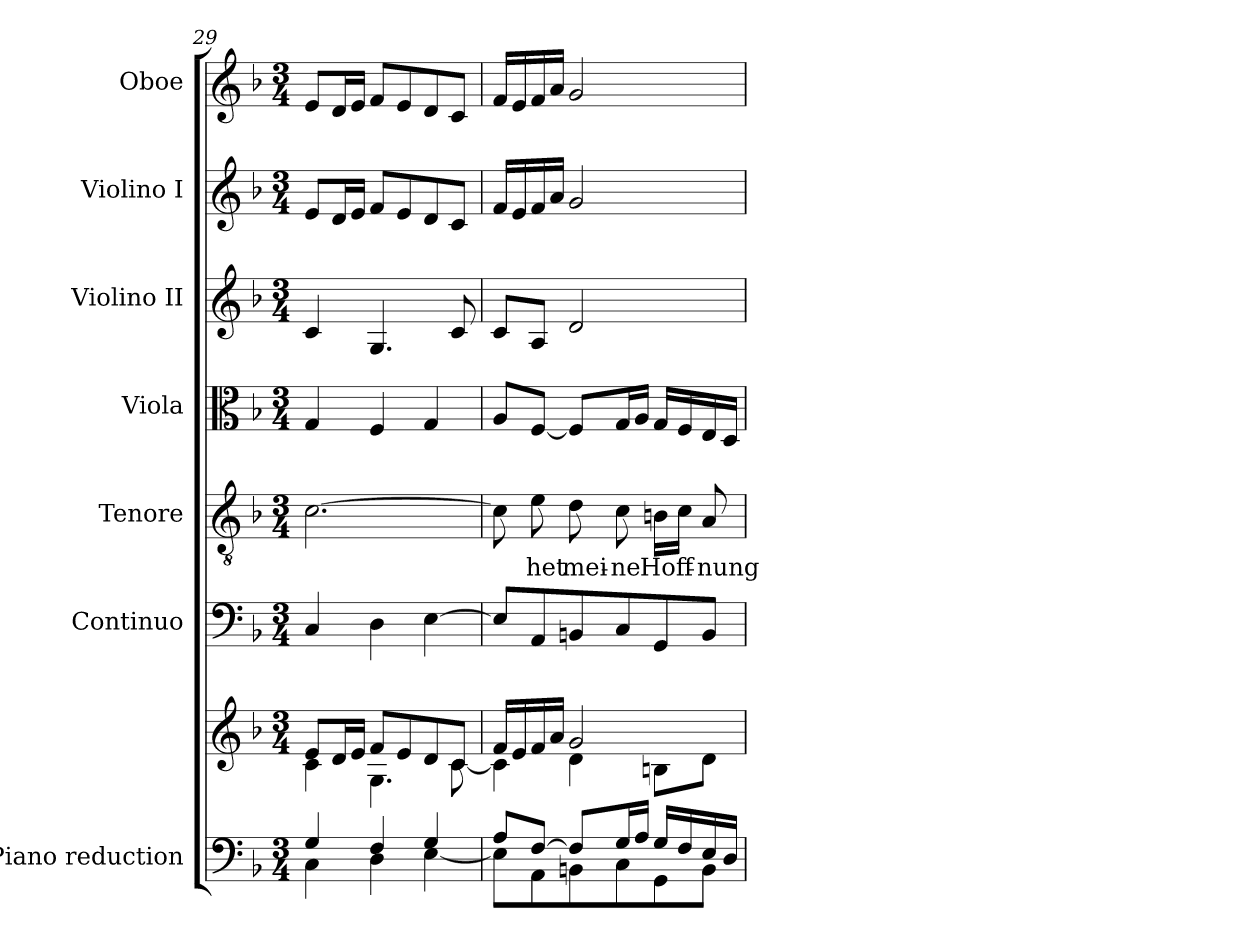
**kern	**kern	**kern	**kern	**text	**kern	**kern	**kern	**kern
*part7	*part7	*part6	*part5	*part5	*part4	*part3	*part2	*part1
*staff8	*staff7	*staff6	*staff5	*staff5	*staff4	*staff3	*staff2	*staff1
*I"Piano reduction	*	*I"Continuo	*I"Tenore	*	*I"Viola	*I"Violino II	*I"Violino I	*I"Oboe
*I'Pno	*	*	*	*	*I'Vla	*I'Vln	*I'Vln	*I'Ob
!!LO:LB:g=z
*clefF4	*clefG2	*clefF4	*clefGv2	*	*clefC3	*clefG2	*clefG2	*clefG2
*k[b-]	*k[b-]	*k[b-]	*k[b-]	*	*k[b-]	*k[b-]	*k[b-]	*k[b-]
*M3/4	*M3/4	*M3/4	*M3/4	*	*M3/4	*M3/4	*M3/4	*M3/4
=29	=29	=29	=29	=29	=29	=29	=29	=29
*^	*^	*	*	*	*	*	*	*
4G/	4C\	8e/L	4c\	4C/	[2.c\	.	4G/	4c/	8e/L	8e/L
.	.	16d/L	.	.	.	.	.	.	16d/L	16d/L
.	.	16e/JJ	.	.	.	.	.	.	16e/JJ	16e/JJ
4F/	4D\	8f/L	4.G\	4D\	.	.	4F/	4.G/	8f/L	8f/L
.	.	8e/	.	.	.	.	.	.	8e/	8e/
4G/	[4E\	8d/	.	[4E\	.	.	4G/	.	8d/	8d/
.	.	8c/J	[8c\	.	.	.	.	8c/	8c/J	8c/J
=30	=30	=30	=30	=30	=30	=30	=30	=30	=30	=30
8A/L	8E\L]	16f/LL	4c\]	8E/L]	8c\]	.	8A/L	8c/L	16f/LL	16f/LL
.	.	16e/	.	.	.	.	.	.	16e/	16e/
!	!	!	!	!	!	!LO:LY:b	!	!	!	!
[8F/J	8AA\	16f/	.	8AA/	8e\	-het	[8F/J	8A/J	16f/	16f/
.	.	16a/JJ	.	.	.	.	.	.	16a/JJ	16a/JJ
!	!	!	!	!	!	!LO:LY:b	!	!	!	!
8F/L]	8BBn\	2g/	4d\	8BBn/	8d\	mei-	8F/L]	2d/	2g/	2g/
!	!	!	!	!	!	!LO:LY:b	!	!	!	!
16G/L	8C\	.	.	8C/	8c\	-ne	16G/L	.	.	.
16A/JJ	.	.	.	.	.	.	16A/JJ	.	.	.
!	!	!	!	!	!	!LO:LY:b	!	!	!	!
16G/LL	8GG\	.	8Bn\L	8GG/	16Bn\LL	Hoff-	16G/LL	.	.	.
16F/	.	.	.	.	16c\JJ	.	16F/	.	.	.
!	!	!	!	!	!	!LO:LY:b	!	!	!	!
16E/	8BB\J	.	8d\J	8BB/J	8A/	-nung	16E/	.	.	.
16D/JJ	.	.	.	.	.	.	16D/JJ	.	.	.
*v	*v	*	*	*	*	*	*	*	*	*
*	*v	*v	*	*	*	*	*	*	*
=	=	=	=	=	=	=	=	=
*-	*-	*-	*-	*-	*-	*-	*-	*-
